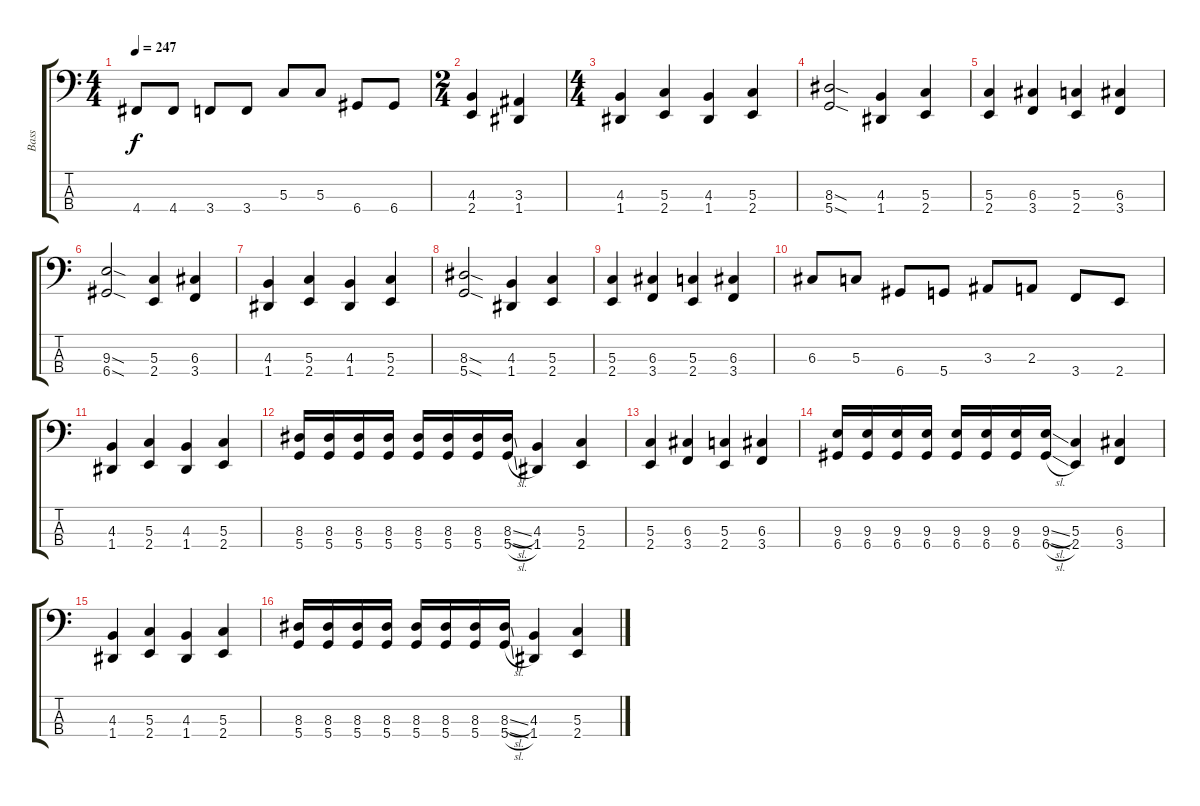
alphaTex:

\track ("Bass" "Bass") {instrument electricbassfinger}
\staff {score tabs}
\tuning (F2 C2 G1 D1) {hide}
\ts (4 4)
\tempo 247
\clef f4
\ks c
4.4.8{dy f} 4.4.8 3.4.8 3.4.8 5.3.8 5.3.8 6.4.8 6.4.8 |
\ts (2 4)
(4.3 2.4).4 (3.3 1.4).4 |
\ts (4 4)
(4.3 1.4).4 (5.3 2.4).4 (4.3 1.4).4 (5.3 2.4).4 |
(8.3{sod} 5.4{sod}).2 (4.3 1.4).4 (5.3 2.4).4 |
(5.3 2.4).4 (6.3 3.4).4 (5.3 2.4).4 (6.3 3.4).4 |
(9.3{sod} 6.4{sod}).2 (5.3 2.4).4 (6.3 3.4).4 |
(4.3 1.4).4 (5.3 2.4).4 (4.3 1.4).4 (5.3 2.4).4 |
(8.3{sod} 5.4{sod}).2 (4.3 1.4).4 (5.3 2.4).4 |
(5.3 2.4).4 (6.3 3.4).4 (5.3 2.4).4 (6.3 3.4).4 |
6.3.8 5.3.8 6.4.8 5.4.8 3.3.8 2.3.8 3.4.8 2.4.8 |
(4.3 1.4).4 (5.3 2.4).4 (4.3 1.4).4 (5.3 2.4).4 |
(8.3 5.4).16 (8.3 5.4).16 (8.3 5.4).16 (8.3 5.4).16 (8.3 5.4).16 (8.3 5.4).16 (8.3 5.4).16 (8.3{sl} 5.4{sl}).16 (4.3 1.4).4 (5.3 2.4).4 |
(5.3 2.4).4 (6.3 3.4).4 (5.3 2.4).4 (6.3 3.4).4 |
(9.3 6.4).16 (9.3 6.4).16 (9.3 6.4).16 (9.3 6.4).16 (9.3 6.4).16 (9.3 6.4).16 (9.3 6.4).16 (9.3{sl} 6.4{sl}).16 (5.3 2.4).4 (6.3 3.4).4 |
(4.3 1.4).4 (5.3 2.4).4 (4.3 1.4).4 (5.3 2.4).4 |
(8.3 5.4).16 (8.3 5.4).16 (8.3 5.4).16 (8.3 5.4).16 (8.3 5.4).16 (8.3 5.4).16 (8.3 5.4).16 (8.3{sl} 5.4{sl}).16 (4.3 1.4).4 (5.3 2.4).4
